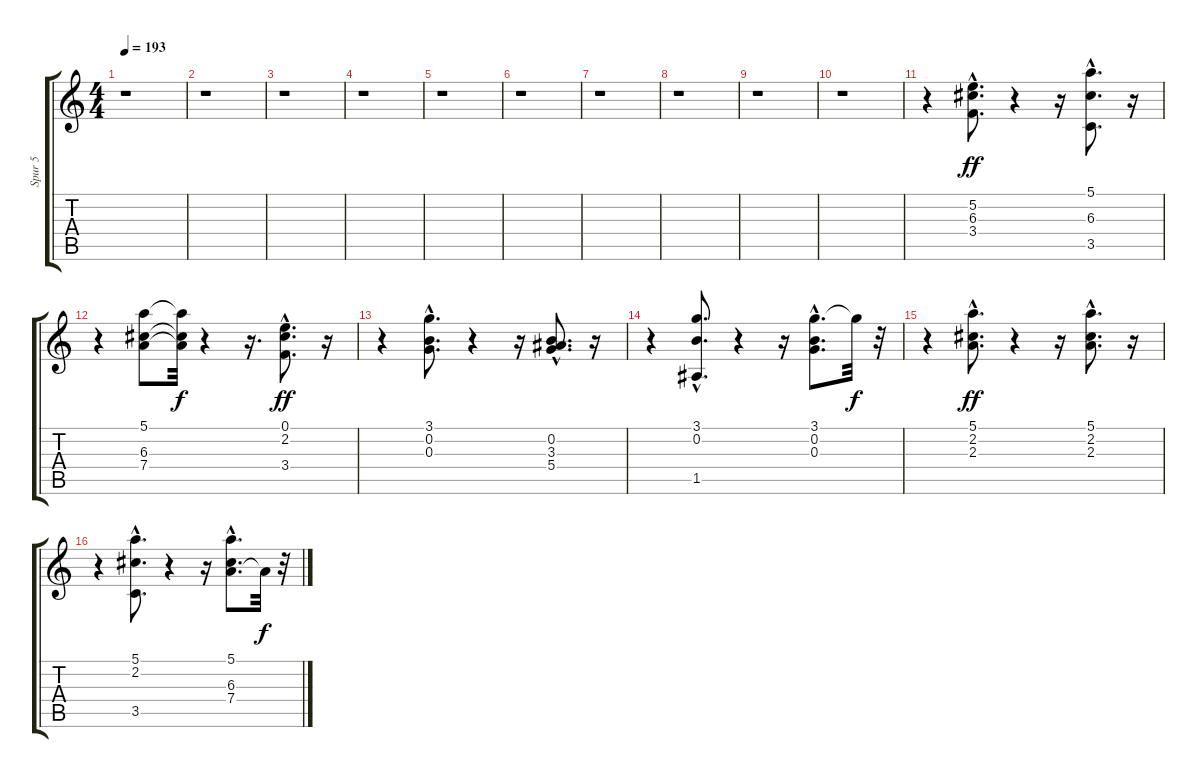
\track ("Spur 5" "Spur 5") {instrument electricguitarclean}
\staff {score tabs}
\tuning (E4 B3 G3 D3 A2 E2) {hide}
\ts (4 4)
\tempo 193
\clef g2
\ks c
r.1{dy ff} |
r.1 |
r.1 |
r.1 |
r.1 |
r.1 |
r.1 |
r.1 |
r.1 |
r.1 |
r.4 (5.2{hac} 6.3{hac} 3.4{hac}).8{d} r.4 r.16 (5.1 6.3{hac} 3.5{hac}).8{d} r.16 |
r.4 (5.1 6.3 7.4).8 (5.1{t} 6.3{t} 7.4{t}).32{dy f} r.4 r.16{d} (0.1 2.2{hac} 3.4{hac}).8{d dy ff} r.16 |
r.4 (3.1{hac} 0.2 0.3{hac}).8{d} r.4 r.16 (0.2 3.3 5.4{hac}).8{d} r.16 |
r.4 (3.1{hac} 0.2{hac} 1.5{hac}).8{d} r.4 r.16 (3.1{hac} 0.2{hac} 0.3{hac}).8{d} 3.1{t}.32{dy f} r.32 |
r.4 (5.1{hac} 2.2{hac} 2.3{hac}).8{d dy ff} r.4 r.16 (5.1{hac} 2.2{hac} 2.3{hac}).8{d} r.16 |
r.4 (5.1 2.2 3.5{hac}).8{d} r.4 r.16 (5.1{hac} 6.3{hac} 7.4{hac}).8{d} 7.4{t}.32{dy f} r.32
